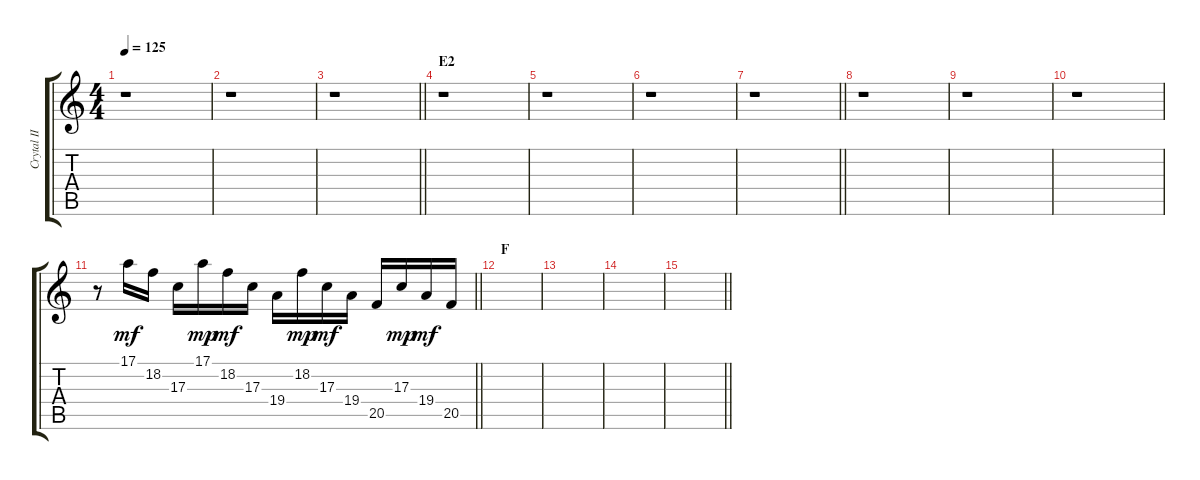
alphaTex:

\track ("Crytal II" "Crytal II") {instrument fx3crystal}
\staff {score tabs}
\tuning (E4 B3 G3 D3 A2 E2) {hide}
\ts (4 4)
\tempo 125
\clef g2
\ks c
r.1{dy mp} |
r.1 |
\barLineRight lightlight
r.1 |
\section ("" "E2")
r.1 |
r.1 |
r.1 |
\barLineRight lightlight
r.1 |
r.1 |
r.1 |
r.1 |
\barLineRight lightlight
r.8 17.1.16{dy mf} 18.2.16 17.3.16 17.1.16{dy mp} 18.2.16{dy mf} 17.3.16 19.4.16 18.2.16{dy mp} 17.3.16{dy mf} 19.4.16 20.5.16 17.3.16{dy mp} 19.4.16{dy mf} 20.5.16 |
\section ("" "F")
|
|
|
\barLineRight lightlight
